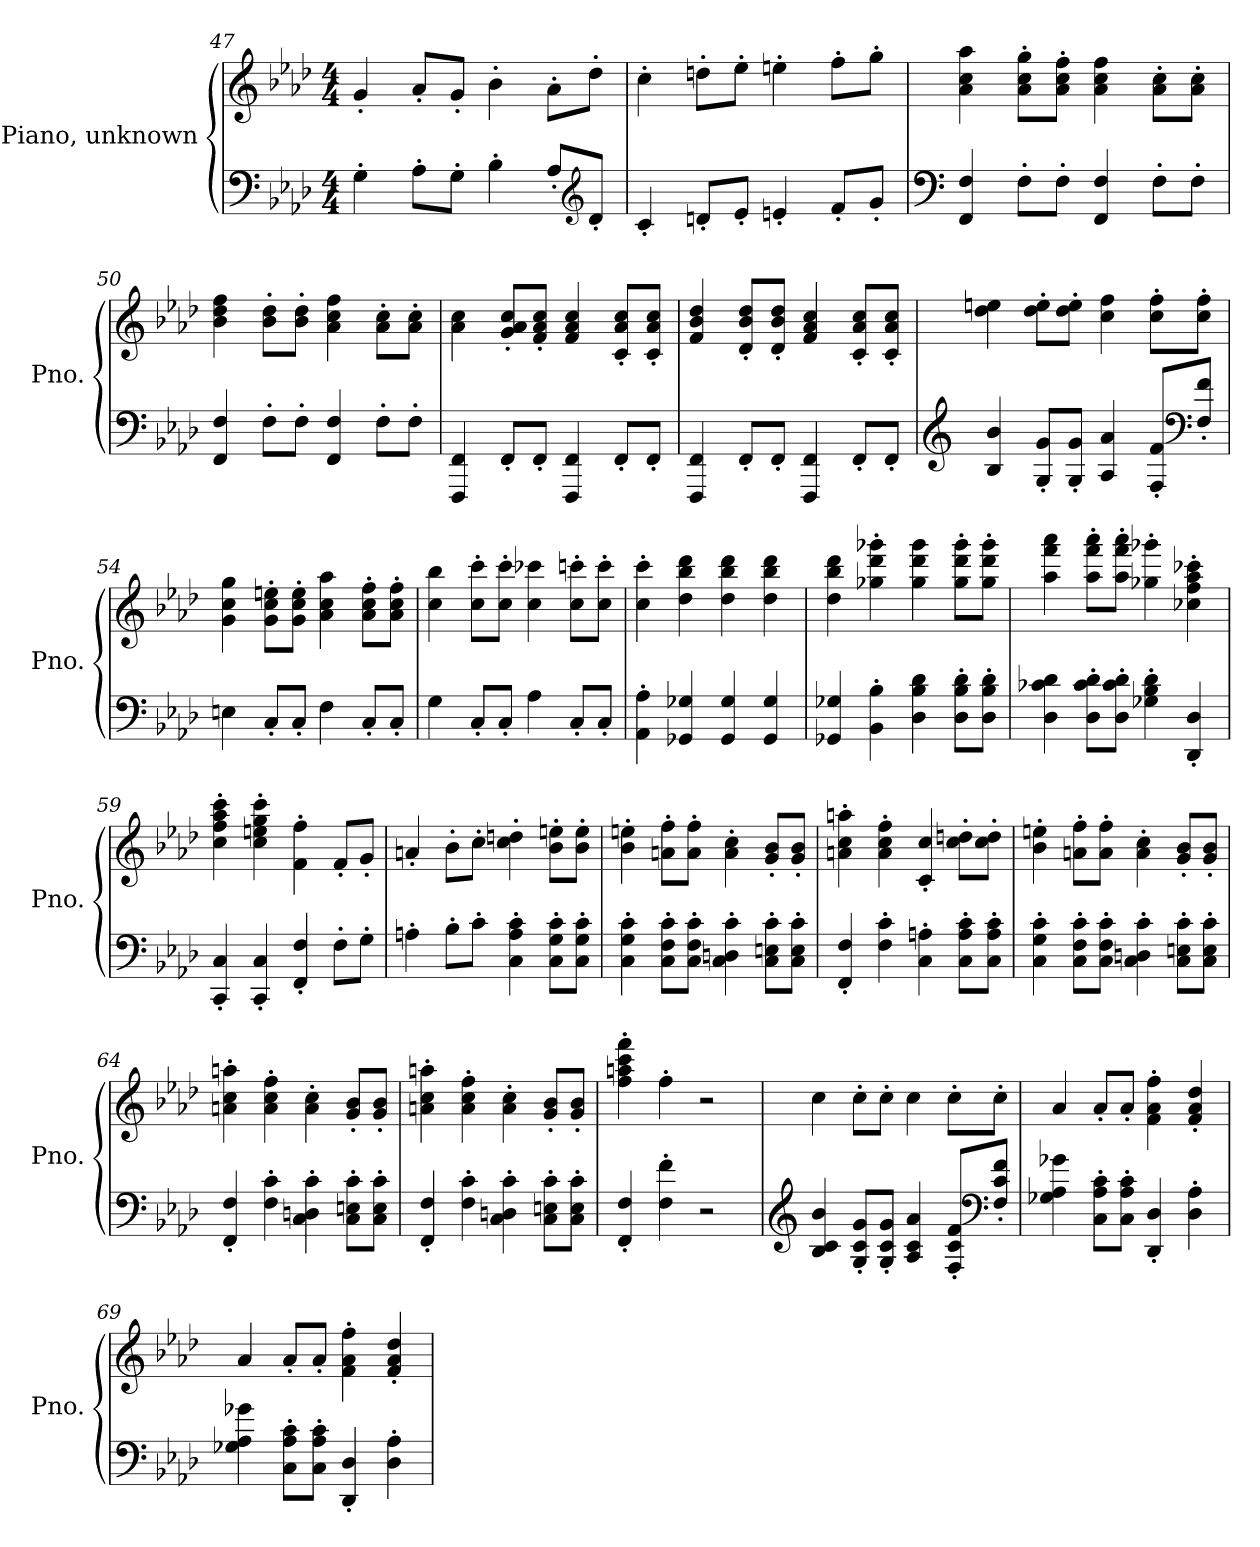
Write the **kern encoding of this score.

**kern	**kern
*part1	*part1
*staff2	*staff1
*I"Piano, unknown	*
*I'Pno.	*
!!LO:LB:g=z
*clefF4	*clefG2
*k[b-e-a-d-]	*k[b-e-a-d-]
*M4/4	*M4/4
=47	=47
4G'\	4g'/
8A-'\L	8a-'/L
8G'\J	8g'/J
4B-'\	4b-'\
8A-'/L	8a-'\L
*clefG2	*
8d-'/J	8dd-'\J
=48	=48
4c'/	4cc'\
8dn'/L	8ddn'\L
8e-'/J	8ee-'\J
4en'/	4een'\
8f'/L	8ff'\L
8g'/J	8gg'\J
=49	=49
*clefF4	*
4FF/ 4F/	4a-\ 4cc\ 4aa-\
8F'\L	8a-\' 8cc\' 8gg\'L
8F'\J	8a-\' 8cc\' 8ff\'J
4FF/ 4F/	4a-\ 4cc\ 4ff\
8F'\L	8a-\' 8cc\'L
8F'\J	8a-\' 8cc\'J
=50	=50
4FF/ 4F/	4b-\ 4dd-\ 4ff\
8F'\L	8b-\' 8dd-\'L
8F'\J	8b-\' 8dd-\'J
4FF/ 4F/	4a-\ 4cc\ 4ff\
8F'\L	8a-\' 8cc\'L
8F'\J	8a-\' 8cc\'J
=51	=51
4FFF/ 4FF/	4a-\ 4cc\
8FF'/L	8g/' 8a-/' 8cc/'L
8FF'/J	8f/' 8a-/' 8cc/'J
4FFF/ 4FF/	4f/ 4a-/ 4cc/
8FF'/L	8c/' 8a-/' 8cc/'L
8FF'/J	8c/' 8a-/' 8cc/'J
!!LO:PB:g=z
=52	=52
4FFF/ 4FF/	4f/ 4b-/ 4dd-/
8FF'/L	8d-/' 8b-/' 8dd-/'L
8FF'/J	8d-/' 8b-/' 8dd-/'J
4FFF/ 4FF/	4f/ 4a-/ 4cc/
8FF'/L	8c/' 8a-/' 8cc/'L
8FF'/J	8c/' 8a-/' 8cc/'J
=53	=53
*clefG2	*
4B-/ 4b-/	4dd-\ 4een\
8G/' 8g/'L	8dd-\' 8ee\'L
8G/' 8g/'J	8dd-\' 8ee\'J
4A-/ 4a-/	4cc\ 4ff\
8F/' 8f/'L	8cc\' 8ff\'L
*clefF4	*
8F/' 8f/'J	8cc\' 8ff\'J
=54	=54
4En\	4g\ 4cc\ 4gg\
8C'/L	8g\' 8cc\' 8een\'L
8C'/J	8g\' 8cc\' 8ee\'J
4F\	4a-\ 4cc\ 4aa-\
8C'/L	8a-\' 8cc\' 8ff\'L
8C'/J	8a-\' 8cc\' 8ff\'J
=55	=55
4G\	4cc\ 4bb-\
8C'/L	8cc\' 8ccc\'L
8C'/J	8cc\' 8ccc\'J
4A-\	4cc\ 4ccc-X\
8C'/L	8cc\' 8cccn\'L
8C'/J	8cc\' 8ccc\'J
=56	=56
4AA-\' 4A-\'	4cc\' 4ccc\'
4GG-X/ 4G-X/	4dd-\ 4bb-\ 4ddd-\
4GG-/ 4G-/	4dd-\ 4bb-\ 4ddd-\
4GG-/ 4G-/	4dd-\ 4bb-\ 4ddd-\
!!LO:LB:g=z
=57	=57
4GG-X/ 4G-X/	4dd-\ 4bb-\ 4ddd-\
4BB-\' 4B-\'	4gg-X\' 4ddd-\' 4ggg-X\'
4D-\ 4B-\ 4d-\	4gg-\ 4ddd-\ 4ggg-\
8D-\' 8B-\' 8d-\'L	8gg-\' 8ddd-\' 8ggg-\'L
8D-\' 8B-\' 8d-\'J	8gg-\' 8ddd-\' 8ggg-\'J
=58	=58
4D-\ 4c-X\ 4d-\	4aa-\ 4fff\ 4aaa-\
8D-\' 8c-\' 8d-\'L	8aa-\' 8fff\' 8aaa-\'L
8D-\' 8c-\' 8d-\'J	8aa-\' 8fff\' 8aaa-\'J
4G-X\' 4B-\' 4d-\'	4gg-X\' 4ggg-X\'
4DD-/' 4D-/'	4cc-X\' 4ff\' 4aa-\' 4ccc-X\'
=59	=59
4CC/' 4C/'	4cc\' 4ff\' 4aa-\' 4ccc\'
4CC/' 4C/'	4cc\' 4een\' 4gg\' 4ccc\'
4FF/' 4F/'	4f\' 4ff\'
8F'\L	8f'/L
8G'\J	8g'/J
=60	=60
4An'\	4an'/
8B-'\L	8b-'\L
8c'\J	8cc'\J
4C\' 4A\' 4c\'	4cc\' 4ddn\'
8C\' 8G\' 8c\'L	8b-\' 8een\'L
8C\' 8G\' 8c\'J	8b-\' 8ee\'J
!!LO:LB:g=z
=61	=61
4C\' 4G\' 4c\'	4b-\' 4een\'
8C\' 8F\' 8c\'L	8an\' 8ff\'L
8C\' 8F\' 8c\'J	8a\' 8ff\'J
4C\' 4Dn\' 4c\'	4a\' 4cc\'
8C\' 8En\' 8c\'L	8g/' 8b-/'L
8C\' 8E\' 8c\'J	8g/' 8b-/'J
=62	=62
4FF/' 4F/'	4an\' 4cc\' 4aan\'
4F\' 4c\'	4a\' 4cc\' 4ff\'
4C\' 4An\'	4c/' 4cc/'
8C\' 8A\' 8c\'L	8cc\' 8ddn\'L
8C\' 8A\' 8c\'J	8cc\' 8dd\'J
=63	=63
4C\' 4G\' 4c\'	4b-\' 4een\'
8C\' 8F\' 8c\'L	8an\' 8ff\'L
8C\' 8F\' 8c\'J	8a\' 8ff\'J
4C\' 4Dn\' 4c\'	4a\' 4cc\'
8C\' 8En\' 8c\'L	8g/' 8b-/'L
8C\' 8E\' 8c\'J	8g/' 8b-/'J
=64	=64
4FF/' 4F/'	4an\' 4cc\' 4aan\'
4F\' 4c\'	4a\' 4cc\' 4ff\'
4C\' 4Dn\' 4c\'	4a\' 4cc\'
8C\' 8En\' 8c\'L	8g/' 8b-/'L
8C\' 8E\' 8c\'J	8g/' 8b-/'J
!!LO:LB:g=z
=65	=65
4FF/' 4F/'	4an\' 4cc\' 4aan\'
4F\' 4c\'	4a\' 4cc\' 4ff\'
4C\' 4Dn\' 4c\'	4a\' 4cc\'
8C\' 8En\' 8c\'L	8g/' 8b-/'L
8C\' 8E\' 8c\'J	8g/' 8b-/'J
=66	=66
4FF/' 4F/'	4ff\' 4aan\' 4ccc\' 4fff\'
4F\' 4f\'	4ff'\
2r	2r
=67	=67
*clefG2	*
4B-/ 4c/ 4b-/	4cc\
8G/' 8c/' 8g/'L	8cc'\L
8G/' 8c/' 8g/'J	8cc'\J
4A-/ 4c/ 4a-/	4cc\
8F/' 8c/' 8f/'L	8cc'\L
*clefF4	*
8F/' 8c/' 8f/'J	8cc'\J
=68	=68
4G-X\ 4A-\ 4g-X\	4a-/
8C\' 8A-\' 8c\'L	8a-'/L
8C\' 8A-\' 8c\'J	8a-'/J
4DD-/' 4D-/'	4f\' 4a-\' 4ff\'
4D-\' 4A-\'	4f/' 4a-/' 4dd-/'
=69	=69
4G-X\ 4A-\ 4g-X\	4a-/
8C\' 8A-\' 8c\'L	8a-'/L
8C\' 8A-\' 8c\'J	8a-'/J
4DD-/' 4D-/'	4f\' 4a-\' 4ff\'
4D-\' 4A-\'	4f/' 4a-/' 4dd-/'
=	=
*-	*-
